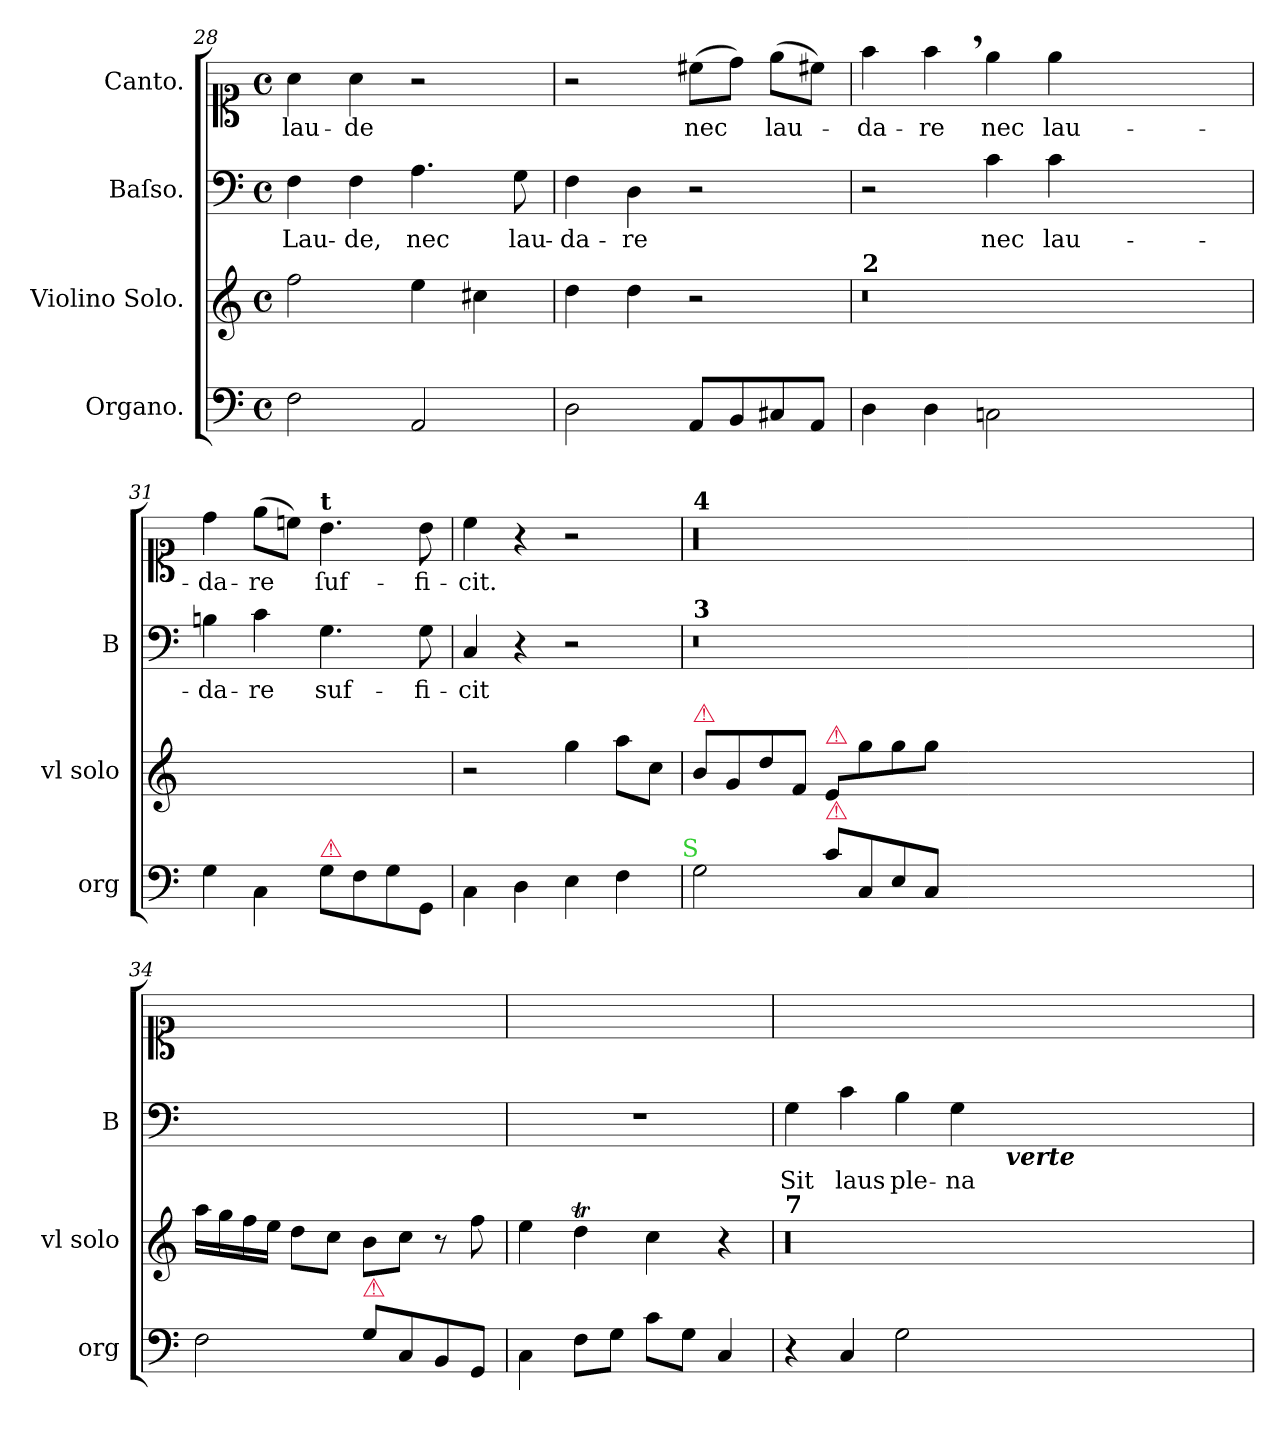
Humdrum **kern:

**kern	**kern	**kern	**text	**kern	**text
*part4	*part3	*part2	*part2	*part1	*part1
*staff4	*staff3	*staff2	*staff2	*staff1	*staff1
*I"Organo.	*I"Violino Solo.	*I"Baſso.	*	*I"Canto.	*
*I'org	*I'vl solo	*I'B	*	*	*
*clefF4	*clefG2	*clefF4	*	*clefC1	*
*k[]	*k[]	*k[]	*	*k[]	*
*M4/4	*M4/4	*M4/4	*	*M4/4	*
*met(c)	*met(c)	*met(c)	*	*met(c)	*
=28	=28	=28	=28	=28	=28
2F\	2ff\	4F\	Lau-	4a\	lau-
.	.	4F\	-de,	4a\	-de
2AA/	4ee\	4.A\	nec	2r	.
.	4cc#X\	.	.	.	.
.	.	8G\	lau-	.	.
=29	=29	=29	=29	=29	=29
2D\	4dd\	4F\	-da-	2r	.
.	4dd\	4D\	-re	.	.
8AA/L	2r	2r	.	(>8cc#X\L	nec
8BB/	.	.	.	8dd\J)	.
8C#X/	.	.	.	(>8ee\L	lau-
8AA/J	.	.	.	8cc#X\J)	.
=30	=30	=30	=30	=30	=30
!	!LO:TX:a:B:t=2	!	!	!	!
4D\	0r	2r	.	4ff\	-da-
4D\	.	.	.	4ff,\	-re
!	!	!	!	!	!LO:LY:i
2Cn\	.	4c\	nec	4ee\	nec
!	!	!	!	!	!LO:LY:i
.	.	4c\	lau-	4ee\	lau-
1ryy	.	1ryy	.	1ryy	.
=31	=31	=31	=31	=31	=31
!	!	!	!	!	!LO:LY:i
4G\	1ryy	4Bn\	-da-	4dd\	-da-
!	!	!	!	!	!LO:LY:i
4C\	.	4c\	-re	(>8ee\L	-re
.	.	.	.	8ccn\J)	.
!	!	!	!	!LO:TX:a:B:t=t	!
!LO:TX:a:color=crimson:t=⚠	!	!	!	!	!
8G\L	.	4.G\	suf-	4.b\	ſuf-
8F\	.	.	.	.	.
8G\	.	.	.	.	.
8GG/J	.	8G\	-fi-	8b\	-fi-
=32	=32	=32	=32	=32	=32
4C\	2r	4C/	-cit	4cc\	-cit.
4D\	.	4r	.	4r	.
4E\	4gg\	2r	.	2r	.
4F\	8aa\L	.	.	.	.
.	8cc\J	.	.	.	.
!LO:TX:a:color=limegreen:t=S	!	!	!	!	!
=33	=33	=33	=33	=33	=33
!	!	!	!	!LO:TX:a:B:t=4	!
!	!	!LO:TX:a:B:t=3	!	!	!
!	!LO:TX:a:color=crimson:t=⚠	!	!	!	!
2G\	8b/L	0r	.	00r	.
.	8g/	.	.	.	.
.	8dd\	.	.	.	.
.	8f/J	.	.	.	.
!	!LO:TX:a:color=crimson:t=⚠	!	!	!	!
!LO:TX:a:color=crimson:t=⚠	!	!	!	!	!
8c\L	8e/L	.	.	.	.
8C/	8gg\	.	.	.	.
8E/	8gg\	.	.	.	.
8C/J	8gg\J	.	.	.	.
0.ryy	0.ryy	.	.	.	.
.	.	0ryy	.	.	.
=34	=34	=34	=34	=34	=34
2F\	16aa\LL	1ryy	.	1ryy	.
.	16gg\	.	.	.	.
.	16ff\	.	.	.	.
.	16ee\JJ	.	.	.	.
.	8dd\L	.	.	.	.
.	8cc\J	.	.	.	.
!LO:TX:a:color=crimson:t=⚠	!	!	!	!	!
8G\L	8b\L	.	.	.	.
8C/	8cc\J	.	.	.	.
8BB/	8r	.	.	.	.
8GG/J	8ff\	.	.	.	.
=35	=35	=35	=35	=35	=35
4C\	4ee\	1r	.	1ryy	.
8F\L	4ddT\	.	.	.	.
8G\J	.	.	.	.	.
8c\L	4cc\	.	.	.	.
8G\J	.	.	.	.	.
4C/	4r	.	.	.	.
=36	=36	=36	=36	=36	=36
!	!LO:TX:a:B:t=7	!	!	!	!
4r	00r	4G\	Sit	00ryy	.
4C/	.	4c\	laus	.	.
2G\	.	4B\	ple-	.	.
.	.	4G\	-na	.	.
!	!	!LO:TX:b:Bi:t=verte	!	!	!
0.ryy	.	0.ryy	.	.	.
=	=	=	=	=	=
*-	*-	*-	*-	*-	*-
